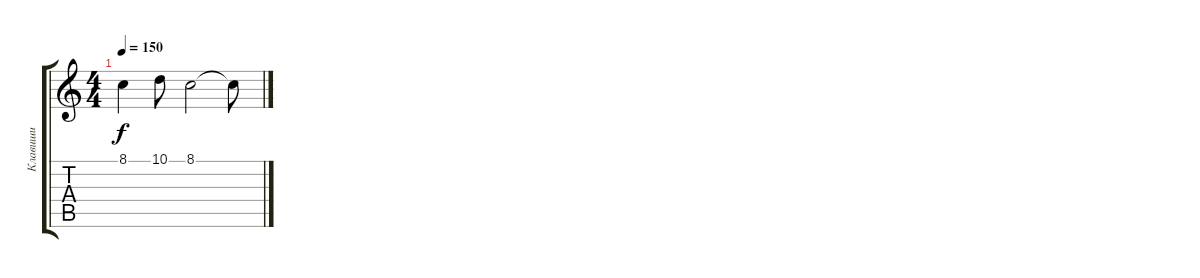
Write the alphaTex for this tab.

\track ("Клавиши" "Клавиши") {instrument flute}
\staff {score tabs}
\tuning (E4 B3 G3 D3 A2 E2) {hide}
\ts (4 4)
\tempo 150
\clef g2
\ks c
8.1.4{dy f} 10.1.8 8.1.2 8.1{t}.8
